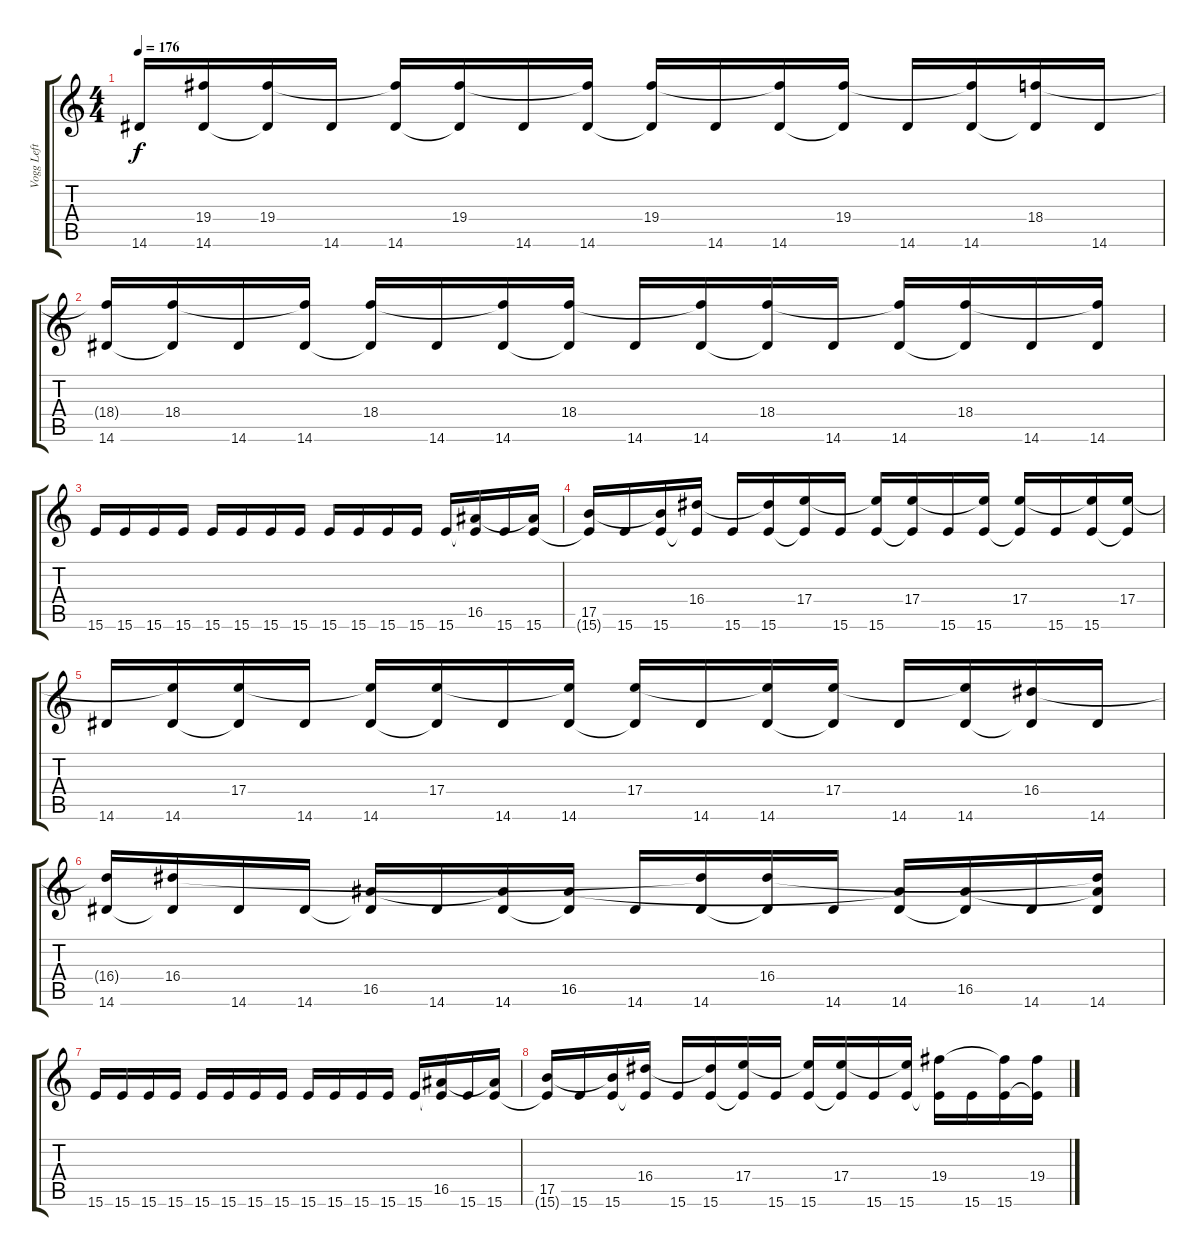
\track ("Vogg Left" "Vogg Left") {instrument distortionguitar}
\staff {score tabs}
\tuning (Db4 Ab3 E3 B2 Gb2 Db2) {hide}
\ts (4 4)
\tempo 176
\clef g2
\ks c
14.6.16{dy f} (19.4{t} 14.6).16 (19.4 14.6{t}).16 14.6.16 (19.4{t} 14.6).16 (19.4 14.6{t}).16 14.6.16 (19.4{t} 14.6).16 (19.4 14.6{t}).16 14.6.16 (19.4{t} 14.6).16 (19.4 14.6{t}).16 14.6.16 (19.4{t} 14.6).16 (18.4 14.6{t}).16 14.6.16 |
(18.4{t} 14.6).16 (18.4 14.6{t}).16 14.6.16 (18.4{t} 14.6).16 (18.4 14.6{t}).16 14.6.16 (18.4{t} 14.6).16 (18.4 14.6{t}).16 14.6.16 (18.4{t} 14.6).16 (18.4 14.6{t}).16 14.6.16 (18.4{t} 14.6).16 (18.4 14.6{t}).16 14.6.16 (18.4{t} 14.6).16 |
15.6.16 15.6.16 15.6.16 15.6.16 15.6.16 15.6.16 15.6.16 15.6.16 15.6.16 15.6.16 15.6.16 15.6.16 15.6.16 (16.5 15.6{t}).16 15.6.16 (16.5{t} 15.6).16 |
(17.5 15.6{t}).16 15.6.16 (17.5{t} 15.6).16 (16.4 15.6{t}).16 15.6.16 (16.4{t} 15.6).16 (17.4 15.6{t}).16 15.6.16 (17.4{t} 15.6).16 (17.4 15.6{t}).16 15.6.16 (17.4{t} 15.6).16 (17.4 15.6{t}).16 15.6.16 (17.4{t} 15.6).16 (17.4 15.6{t}).16 |
14.6.16 (17.4{t} 14.6).16 (17.4 14.6{t}).16 14.6.16 (17.4{t} 14.6).16 (17.4 14.6{t}).16 14.6.16 (17.4{t} 14.6).16 (17.4 14.6{t}).16 14.6.16 (17.4{t} 14.6).16 (17.4 14.6{t}).16 14.6.16 (17.4{t} 14.6).16 (16.4 14.6{t}).16 14.6.16 |
(16.4{t} 14.6).16 (16.4 14.6{t}).16 14.6.16 14.6.16 (16.5 14.6{t}).16 14.6.16 (16.5{t} 14.6).16 (16.5 14.6{t}).16 14.6.16 (16.4{t} 14.6).16 (16.4 14.6{t}).16 14.6.16 (16.5{t} 14.6).16 (16.5 14.6{t}).16 14.6.16 (16.4{t} 16.5{t} 14.6).16 |
15.6.16 15.6.16 15.6.16 15.6.16 15.6.16 15.6.16 15.6.16 15.6.16 15.6.16 15.6.16 15.6.16 15.6.16 15.6.16 (16.5 15.6{t}).16 15.6.16 (16.5{t} 15.6).16 |
(17.5 15.6{t}).16 15.6.16 (17.5{t} 15.6).16 (16.4 15.6{t}).16 15.6.16 (16.4{t} 15.6).16 (17.4 15.6{t}).16 15.6.16 (17.4{t} 15.6).16 (17.4 15.6{t}).16 15.6.16 (17.4{t} 15.6).16 (19.4 15.6{t}).16 15.6.16 (19.4{t} 15.6).16 (19.4 15.6{t}).16
